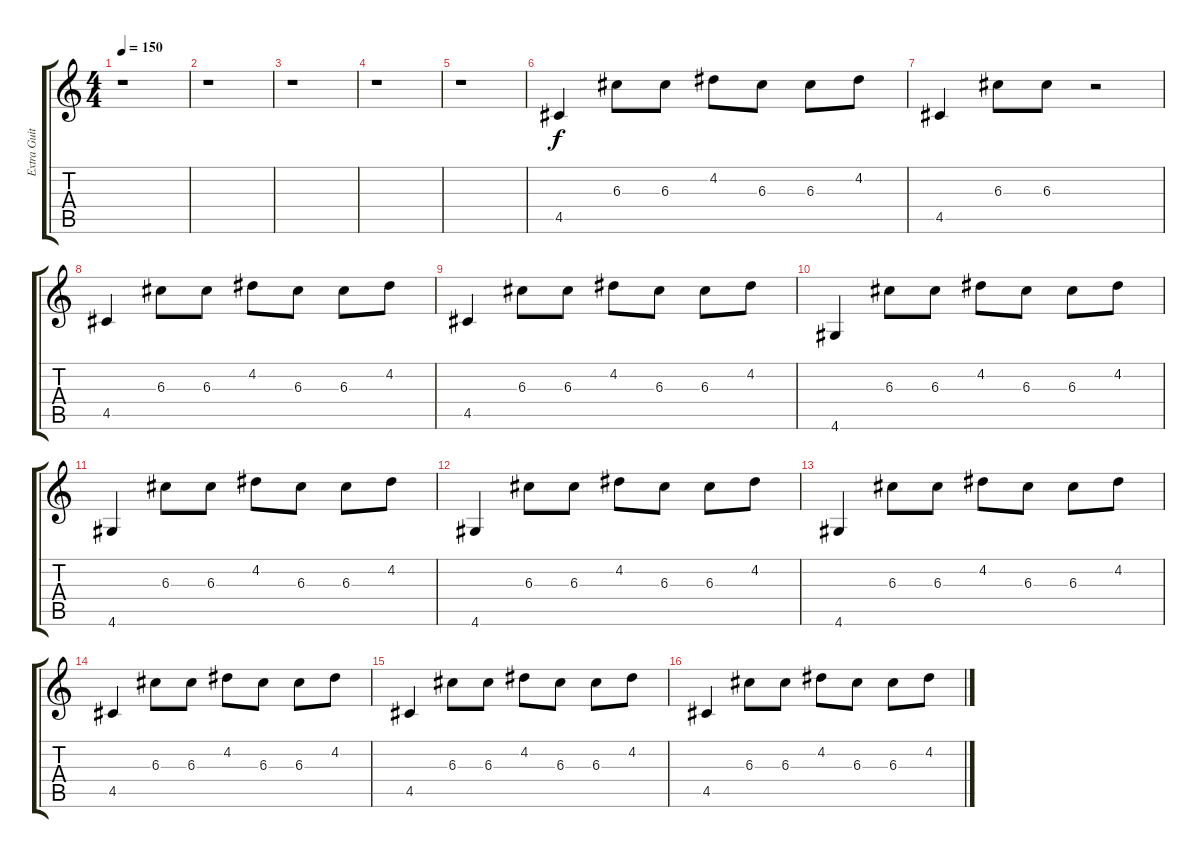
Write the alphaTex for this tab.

\track ("Extra Guitar" "Extra Guit") {instrument electricguitarclean}
\staff {score tabs}
\tuning (E4 B3 G3 D3 A2 E2) {hide}
\ts (4 4)
\tempo 150
\clef g2
\ks c
r.1{dy f} |
r.1 |
r.1 |
r.1 |
r.1 |
4.5.4{volume 13 instrument electricguitarjazz} 6.3.8 6.3.8 4.2.8 6.3.8 6.3.8 4.2.8 |
4.5.4 6.3.8 6.3.8 r.2 |
4.5.4 6.3.8 6.3.8 4.2.8 6.3.8 6.3.8 4.2.8 |
4.5.4 6.3.8 6.3.8 4.2.8 6.3.8 6.3.8 4.2.8 |
4.6.4 6.3.8 6.3.8 4.2.8 6.3.8 6.3.8 4.2.8 |
4.6.4 6.3.8 6.3.8 4.2.8 6.3.8 6.3.8 4.2.8 |
4.6.4 6.3.8 6.3.8 4.2.8 6.3.8 6.3.8 4.2.8 |
4.6.4 6.3.8 6.3.8 4.2.8 6.3.8 6.3.8 4.2.8 |
4.5.4 6.3.8 6.3.8 4.2.8 6.3.8 6.3.8 4.2.8 |
4.5.4 6.3.8 6.3.8 4.2.8 6.3.8 6.3.8 4.2.8 |
4.5.4 6.3.8 6.3.8 4.2.8 6.3.8 6.3.8 4.2.8
